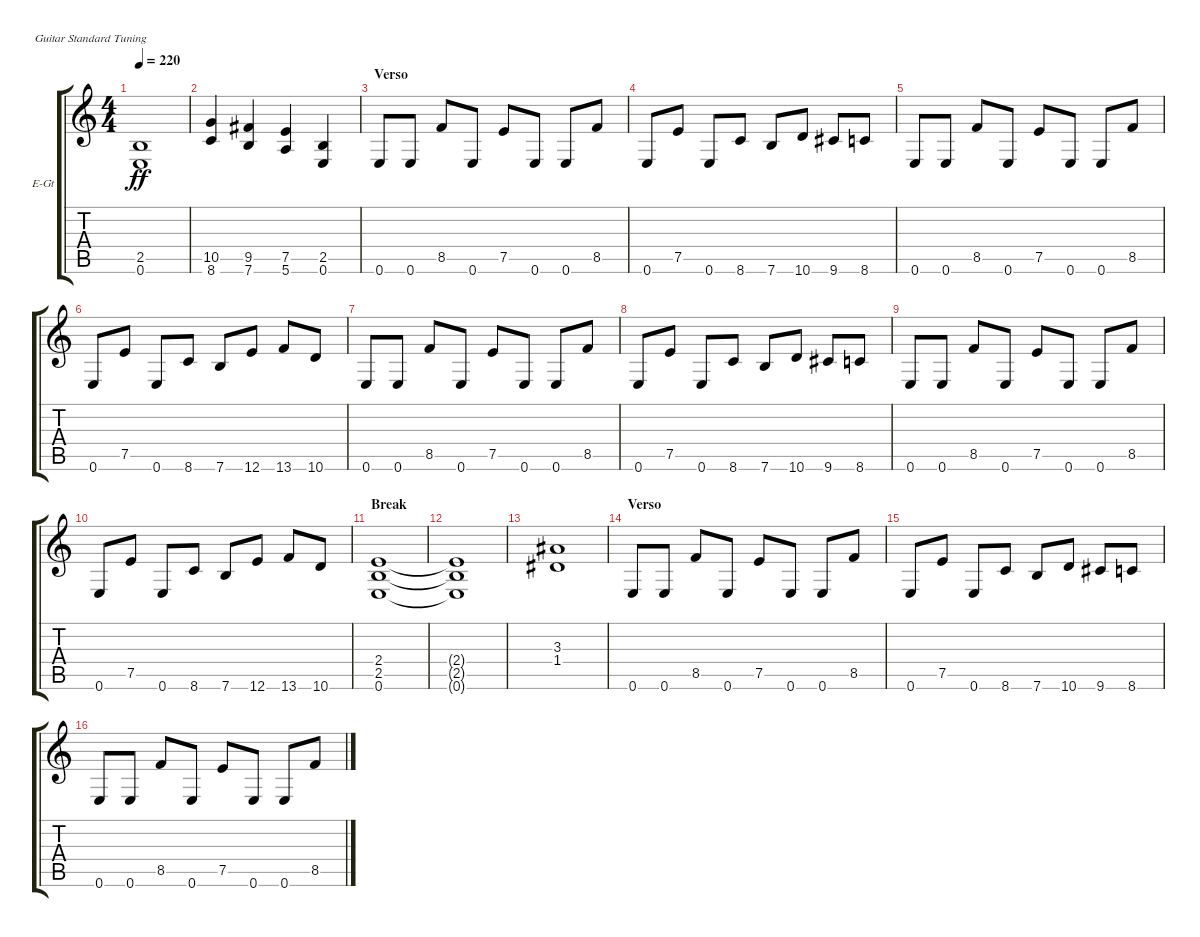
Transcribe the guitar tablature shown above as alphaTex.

\defaultSystemsLayout 4
\bracketExtendMode groupsimilarinstruments
\firstSystemTrackNameOrientation horizontal
\otherSystemsTrackNameOrientation horizontal
\track ("Electric Guitar" "E-Gt") {instrument distortionguitar}
\staff {score tabs}
\tuning (E4 B3 G3 D3 A2 E2)
\ts (4 4)
\tempo 220
\clef g2
\ks c
(0.6 2.5).1{dy ff} |
(8.6 10.5).4 (7.6 9.5).4 (5.6 7.5).4 (0.6 2.5).4 |
\section ("" "Verso")
0.6.8 0.6.8 8.5.8 0.6.8 7.5.8 0.6.8 0.6.8 8.5.8 |
0.6.8 7.5.8 0.6.8 8.6.8 7.6.8 10.6.8 9.6.8 8.6.8 |
0.6.8 0.6.8 8.5.8 0.6.8 7.5.8 0.6.8 0.6.8 8.5.8 |
0.6.8 7.5.8 0.6.8 8.6.8 7.6.8 12.6.8 13.6.8 10.6.8 |
0.6.8 0.6.8 8.5.8 0.6.8 7.5.8 0.6.8 0.6.8 8.5.8 |
0.6.8 7.5.8 0.6.8 8.6.8 7.6.8 10.6.8 9.6.8 8.6.8 |
0.6.8 0.6.8 8.5.8 0.6.8 7.5.8 0.6.8 0.6.8 8.5.8 |
0.6.8 7.5.8 0.6.8 8.6.8 7.6.8 12.6.8 13.6.8 10.6.8 |
\section ("" "Break")
(0.6 2.5 2.4).1 |
(0.6{t} 2.5{t} 2.4{t}).1 |
(1.4 3.3).1 |
\section ("" "Verso")
0.6.8 0.6.8 8.5.8 0.6.8 7.5.8 0.6.8 0.6.8 8.5.8 |
0.6.8 7.5.8 0.6.8 8.6.8 7.6.8 10.6.8 9.6.8 8.6.8 |
0.6.8 0.6.8 8.5.8 0.6.8 7.5.8 0.6.8 0.6.8 8.5.8
